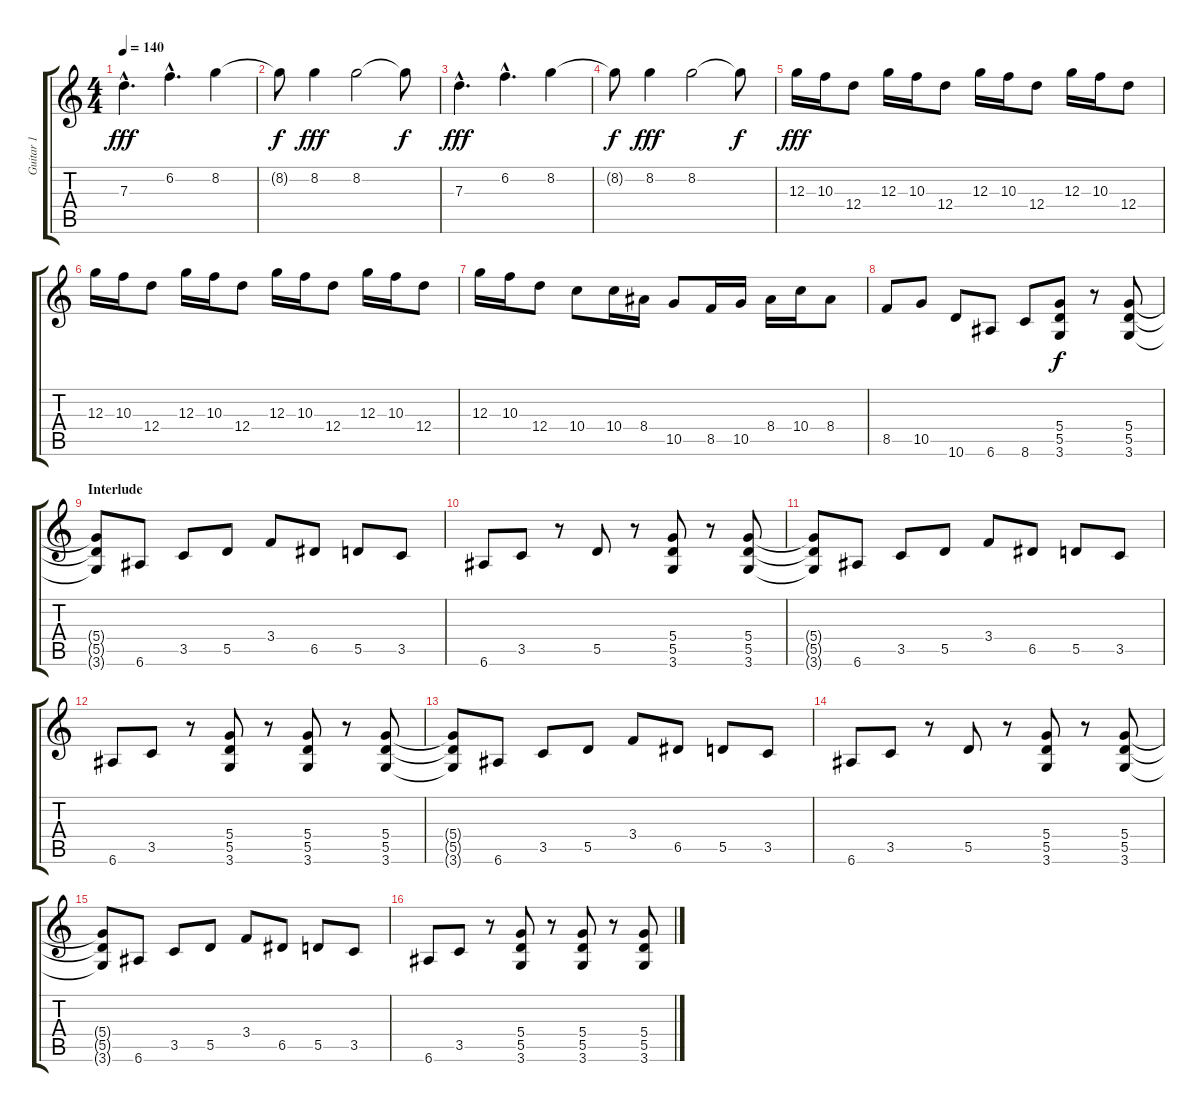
\track ("Guitar 1" "Guitar 1") {instrument distortionguitar}
\staff {score tabs}
\tuning (E4 B3 G3 D3 A2 E2) {hide}
\ts (4 4)
\tempo 140
\clef g2
\ks c
7.3{hac}.4{d dy fff} 6.2{hac}.4{d} 8.2.4 |
8.2{t}.8{dy f} 8.2.4{dy fff} 8.2.2 8.2{t}.8{dy f} |
7.3{hac}.4{d dy fff} 6.2{hac}.4{d} 8.2.4 |
8.2{t}.8{dy f} 8.2.4{dy fff} 8.2.2 8.2{t}.8{dy f} |
12.3.16{dy fff} 10.3.16 12.4.8 12.3.16 10.3.16 12.4.8 12.3.16 10.3.16 12.4.8 12.3.16 10.3.16 12.4.8 |
12.3.16 10.3.16 12.4.8 12.3.16 10.3.16 12.4.8 12.3.16 10.3.16 12.4.8 12.3.16 10.3.16 12.4.8 |
12.3.16 10.3.16 12.4.8 10.4.8 10.4.16 8.4.16 10.5.8 8.5.16 10.5.16 8.4.16 10.4.16 8.4.8 |
8.5.8 10.5.8 10.6.8 6.6.8 8.6.8 (5.4 5.5 3.6).8{dy f} r.8 (5.4 5.5 3.6).8 |
\section ("" "Interlude")
(5.4{t} 5.5{t} 3.6{t}).8 6.6.8 3.5.8 5.5.8 3.4.8 6.5.8 5.5.8 3.5.8 |
6.6.8 3.5.8 r.8 5.5.8 r.8 (5.4 5.5 3.6).8 r.8 (5.4 5.5 3.6).8 |
(5.4{t} 5.5{t} 3.6{t}).8 6.6.8 3.5.8 5.5.8 3.4.8 6.5.8 5.5.8 3.5.8 |
6.6.8 3.5.8 r.8 (5.4 5.5 3.6).8 r.8 (5.4 5.5 3.6).8 r.8 (5.4 5.5 3.6).8 |
(5.4{t} 5.5{t} 3.6{t}).8 6.6.8 3.5.8 5.5.8 3.4.8 6.5.8 5.5.8 3.5.8 |
6.6.8 3.5.8 r.8 5.5.8 r.8 (5.4 5.5 3.6).8 r.8 (5.4 5.5 3.6).8 |
(5.4{t} 5.5{t} 3.6{t}).8 6.6.8 3.5.8 5.5.8 3.4.8 6.5.8 5.5.8 3.5.8 |
6.6.8 3.5.8 r.8 (5.4 5.5 3.6).8 r.8 (5.4 5.5 3.6).8 r.8 (5.4 5.5 3.6).8
